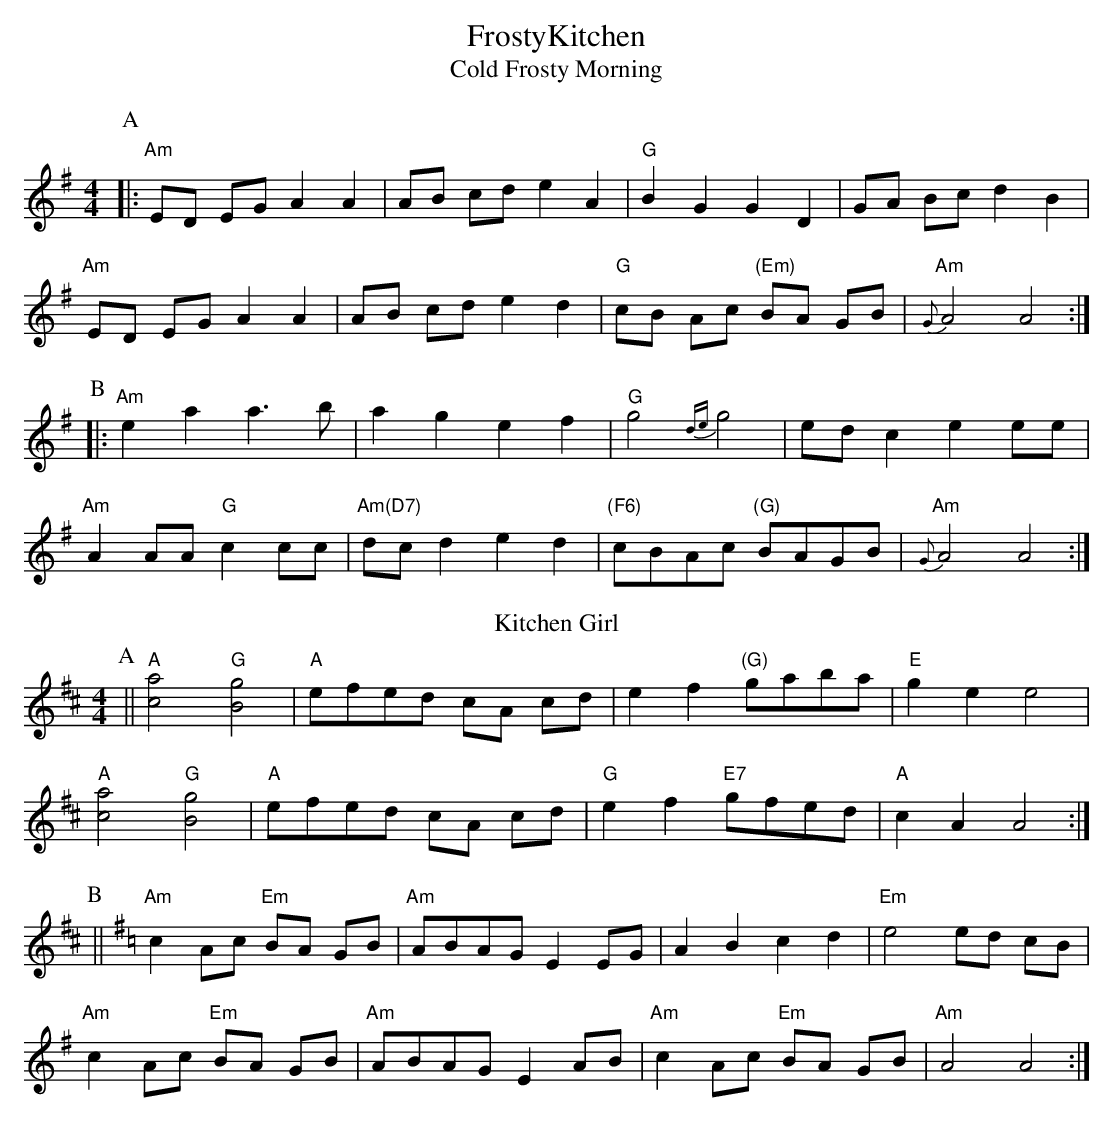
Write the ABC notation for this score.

X:1
T:FrostyKitchen
T:
T:Cold Frosty Morning
M:4/4
L:1/8
K:Ador
P:A
|:"Am" ED EG A2 A2 | AB cd e2 A2 | "G" B2 G2 G2 D2| GA Bc d2 B2 |
"Am" ED EG A2 A2 | AB cd e2 d2 | "G" cB Ac "(Em)" BA GB | "Am" {G}A4 A4 :|
P:B
|:"Am" e2a2a3b| a2g2 e2 f2| "G" g4 {de} g4| ed c2 e2 ee |
 "Am" A2AA "G" c2cc| "Am(D7)" dc d2 e2 d2| "(F6)" cBAc "(G)" BAGB| "Am" {G}A4 A4:|
T:Kitchen Girl
M:4/4
L:1/8
K:Amix
P:A
|| "A" [c4a4] "G" [B4g4]|"A" efed cA cd |e2f2 "(G)"gaba |"E" g2e2e4 |
"A" [c4a4] "G" [B4g4]|"A" efed cA cd |"G" e2 f2 "E7"gfed |"A" c2A2A4 :|]
P:B
K:Ador
|| "Am"c2 Ac "Em"BA GB |"Am"ABAG E2 EG |A2 B2 c2 d2 |"Em"e4 ed cB |
"Am"c2 Ac "Em"BA GB |"Am"ABAGE2AB |"Am"c2 Ac "Em"BA GB |"Am"A4A4 :|]
